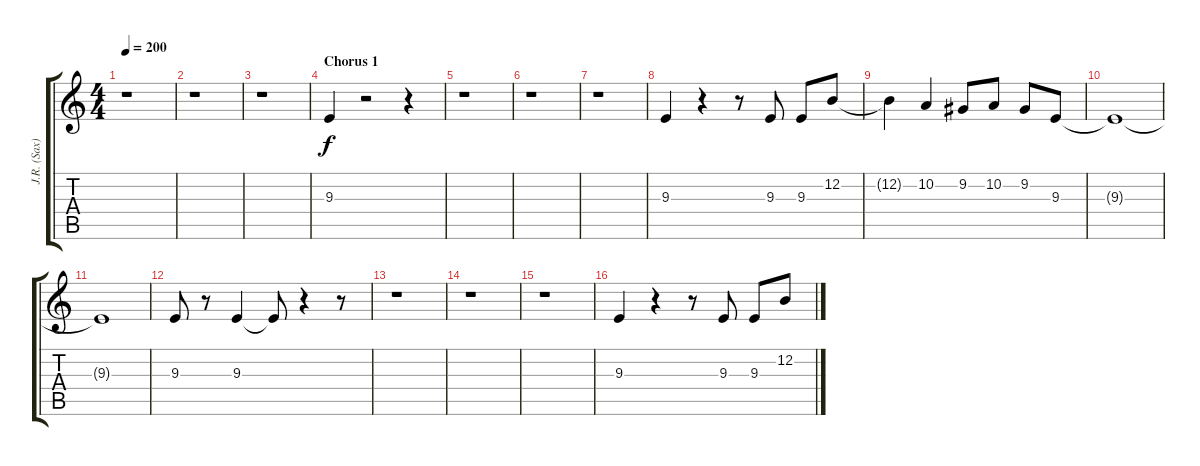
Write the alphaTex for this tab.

\track ("J.R. (Sax)" "J.R. (Sax)") {instrument tenorsax}
\staff {score tabs}
\tuning (E4 B3 G3 D3 A2 E2) {hide}
\ts (4 4)
\tempo 200
\clef g2
\ks c
r.1{dy f} |
r.1 |
r.1 |
\section ("" "Chorus 1")
9.3.4 r.2 r.4 |
r.1 |
r.1 |
r.1 |
9.3.4 r.4 r.8 9.3.8 9.3.8 12.2.8 |
12.2{t}.4 10.2.4 9.2.8 10.2.8 9.2.8 9.3.8 |
9.3{t}.1 |
9.3{t}.1 |
9.3.8 r.8 9.3.4 9.3{t}.8 r.4 r.8 |
r.1 |
r.1 |
r.1 |
9.3.4 r.4 r.8 9.3.8 9.3.8 12.2.8
